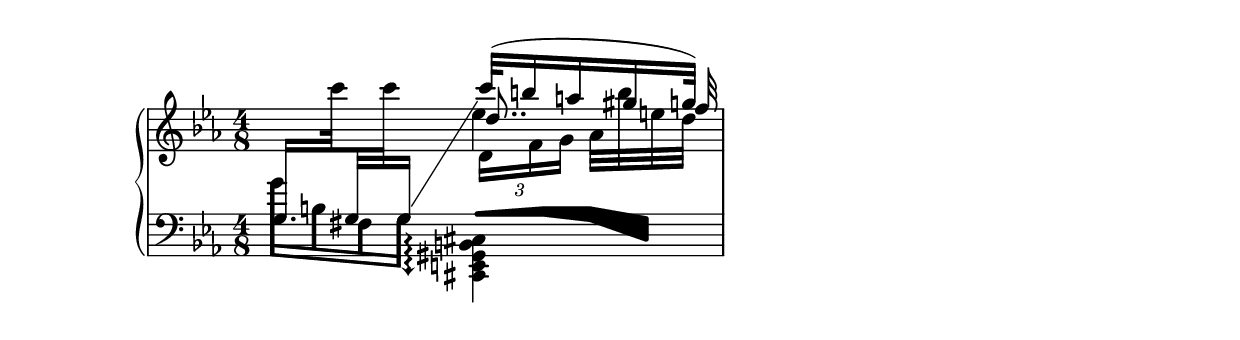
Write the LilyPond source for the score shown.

%% DO NOT EDIT this file manually; it is automatically
%% generated from LSR http://lsr.dsi.unimi.it
%% Make any changes in LSR itself, or in Documentation/snippets/new/ ,
%% and then run scripts/auxiliar/makelsr.py
%%
%% This file is in the public domain.
\version "2.17.11"

\header {
  lsrtags = "headword"

  texidoc = "
Random complex notation

"
  doctitle = "Screech and Boink"
} % begin verbatim

\score {
  \context PianoStaff <<
    \new Staff = "up" {
      \time 4/8
      \key c \minor
      <<
        {
          \revert Stem.direction
          \change Staff = down
          \set subdivideBeams = ##t
          g16.[
          \change Staff = up
          c'''32
          \change Staff = down
          g32
          \change Staff = up
          c'''32
          \change Staff = down
          g16]
          \change Staff = up
          \stemUp
          \set followVoice = ##t
          c'''32([ b''16 a''16 gis''16 g''32)]
        }
        \\
        { s4 \tuplet 3/2 { d'16[ f' g'] } as'32[ b''32 e'' d''] }
        \\
        { s4 \autoBeamOff d''8.. f''32  }
        \\
        { s4 es''4 }
      >>
    }
    \new Staff = "down" {
      \clef bass
      \key c \minor
      \set subdivideBeams = ##f
      \override Stem.french-beaming = ##t
      \override Beam.beam-thickness = #0.3
      \override Stem.thickness = #4.0
      g'16[ b16 fis16 g16]
      <<
        \makeClusters {
          as16 <as b> <g b> <g cis>
        }
        \\
        {
          \override Staff.Arpeggio.arpeggio-direction = #DOWN
          <cis, e, gis, b, cis>4\arpeggio
        }
      >>
    }
  >>
  \midi {
    \tempo 8 = 60
  }
  \layout {
    ragged-right = ##t
    \context {
      \Staff
      \consists "Horizontal_bracket_engraver"
    }
  }
}
